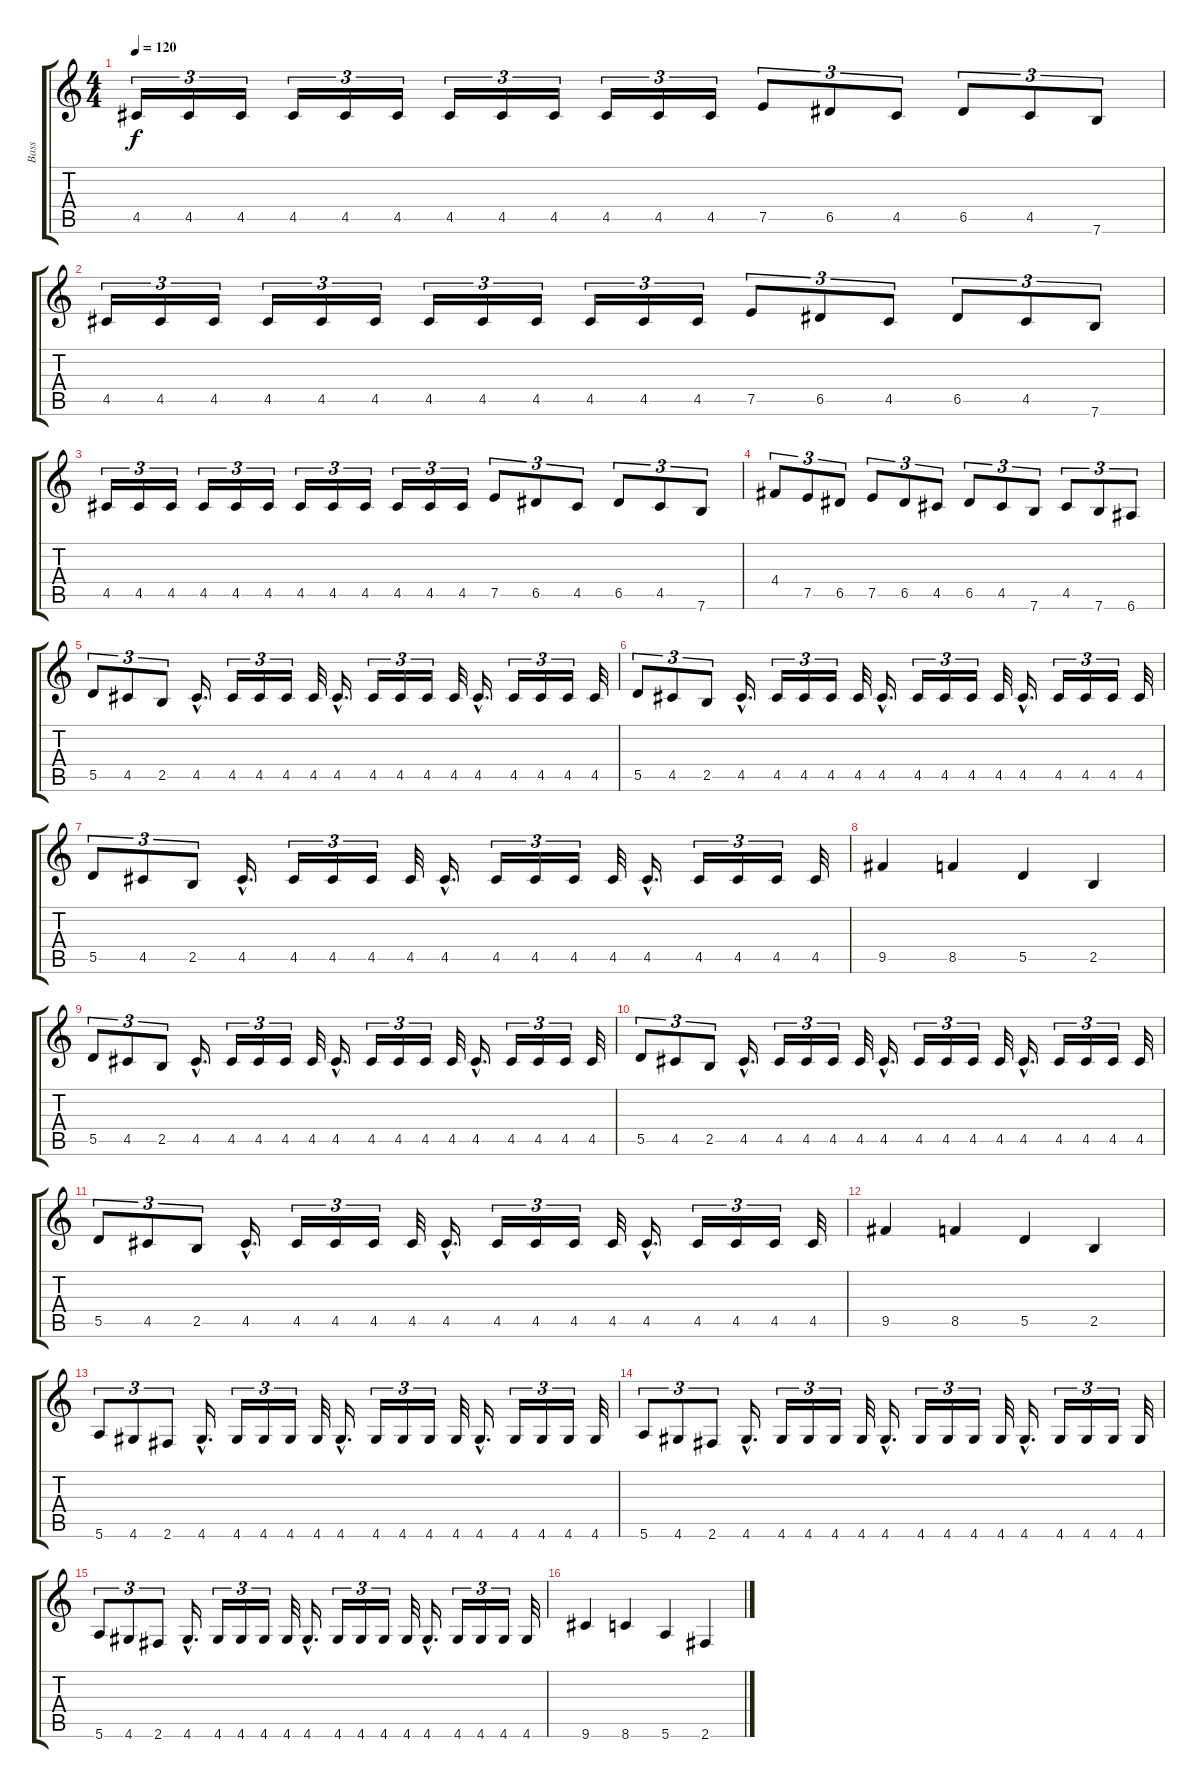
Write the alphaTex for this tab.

\track ("Bass" "Bass") {instrument electricbassfinger}
\staff {score tabs}
\tuning (E4 B3 G3 D3 A2 E2) {hide}
\ts (4 4)
\tempo 120
\clef g2
\ks c
4.5.16{tu (3 2) dy f} 4.5.16{tu (3 2)} 4.5.16{tu (3 2)} 4.5.16{tu (3 2)} 4.5.16{tu (3 2)} 4.5.16{tu (3 2)} 4.5.16{tu (3 2)} 4.5.16{tu (3 2)} 4.5.16{tu (3 2)} 4.5.16{tu (3 2)} 4.5.16{tu (3 2)} 4.5.16{tu (3 2)} 7.5.8{tu (3 2)} 6.5.8{tu (3 2)} 4.5.8{tu (3 2)} 6.5.8{tu (3 2)} 4.5.8{tu (3 2)} 7.6.8{tu (3 2)} |
4.5.16{tu (3 2)} 4.5.16{tu (3 2)} 4.5.16{tu (3 2)} 4.5.16{tu (3 2)} 4.5.16{tu (3 2)} 4.5.16{tu (3 2)} 4.5.16{tu (3 2)} 4.5.16{tu (3 2)} 4.5.16{tu (3 2)} 4.5.16{tu (3 2)} 4.5.16{tu (3 2)} 4.5.16{tu (3 2)} 7.5.8{tu (3 2)} 6.5.8{tu (3 2)} 4.5.8{tu (3 2)} 6.5.8{tu (3 2)} 4.5.8{tu (3 2)} 7.6.8{tu (3 2)} |
4.5.16{tu (3 2)} 4.5.16{tu (3 2)} 4.5.16{tu (3 2)} 4.5.16{tu (3 2)} 4.5.16{tu (3 2)} 4.5.16{tu (3 2)} 4.5.16{tu (3 2)} 4.5.16{tu (3 2)} 4.5.16{tu (3 2)} 4.5.16{tu (3 2)} 4.5.16{tu (3 2)} 4.5.16{tu (3 2)} 7.5.8{tu (3 2)} 6.5.8{tu (3 2)} 4.5.8{tu (3 2)} 6.5.8{tu (3 2)} 4.5.8{tu (3 2)} 7.6.8{tu (3 2)} |
4.4.8{tu (3 2)} 7.5.8{tu (3 2)} 6.5.8{tu (3 2)} 7.5.8{tu (3 2)} 6.5.8{tu (3 2)} 4.5.8{tu (3 2)} 6.5.8{tu (3 2)} 4.5.8{tu (3 2)} 7.6.8{tu (3 2)} 4.5.8{tu (3 2)} 7.6.8{tu (3 2)} 6.6.8{tu (3 2)} |
5.5.8{tu (3 2)} 4.5.8{tu (3 2)} 2.5.8{tu (3 2)} 4.5{hac}.16{d} 4.5.16{tu (3 2)} 4.5.16{tu (3 2)} 4.5.16{tu (3 2)} 4.5.32 4.5{hac}.16{d} 4.5.16{tu (3 2)} 4.5.16{tu (3 2)} 4.5.16{tu (3 2)} 4.5.32 4.5{hac}.16{d} 4.5.16{tu (3 2)} 4.5.16{tu (3 2)} 4.5.16{tu (3 2)} 4.5.32 |
5.5.8{tu (3 2)} 4.5.8{tu (3 2)} 2.5.8{tu (3 2)} 4.5{hac}.16{d} 4.5.16{tu (3 2)} 4.5.16{tu (3 2)} 4.5.16{tu (3 2)} 4.5.32 4.5{hac}.16{d} 4.5.16{tu (3 2)} 4.5.16{tu (3 2)} 4.5.16{tu (3 2)} 4.5.32 4.5{hac}.16{d} 4.5.16{tu (3 2)} 4.5.16{tu (3 2)} 4.5.16{tu (3 2)} 4.5.32 |
5.5.8{tu (3 2)} 4.5.8{tu (3 2)} 2.5.8{tu (3 2)} 4.5{hac}.16{d} 4.5.16{tu (3 2)} 4.5.16{tu (3 2)} 4.5.16{tu (3 2)} 4.5.32 4.5{hac}.16{d} 4.5.16{tu (3 2)} 4.5.16{tu (3 2)} 4.5.16{tu (3 2)} 4.5.32 4.5{hac}.16{d} 4.5.16{tu (3 2)} 4.5.16{tu (3 2)} 4.5.16{tu (3 2)} 4.5.32 |
9.5.4 8.5.4 5.5.4 2.5.4 |
5.5.8{tu (3 2)} 4.5.8{tu (3 2)} 2.5.8{tu (3 2)} 4.5{hac}.16{d} 4.5.16{tu (3 2)} 4.5.16{tu (3 2)} 4.5.16{tu (3 2)} 4.5.32 4.5{hac}.16{d} 4.5.16{tu (3 2)} 4.5.16{tu (3 2)} 4.5.16{tu (3 2)} 4.5.32 4.5{hac}.16{d} 4.5.16{tu (3 2)} 4.5.16{tu (3 2)} 4.5.16{tu (3 2)} 4.5.32 |
5.5.8{tu (3 2)} 4.5.8{tu (3 2)} 2.5.8{tu (3 2)} 4.5{hac}.16{d} 4.5.16{tu (3 2)} 4.5.16{tu (3 2)} 4.5.16{tu (3 2)} 4.5.32 4.5{hac}.16{d} 4.5.16{tu (3 2)} 4.5.16{tu (3 2)} 4.5.16{tu (3 2)} 4.5.32 4.5{hac}.16{d} 4.5.16{tu (3 2)} 4.5.16{tu (3 2)} 4.5.16{tu (3 2)} 4.5.32 |
5.5.8{tu (3 2)} 4.5.8{tu (3 2)} 2.5.8{tu (3 2)} 4.5{hac}.16{d} 4.5.16{tu (3 2)} 4.5.16{tu (3 2)} 4.5.16{tu (3 2)} 4.5.32 4.5{hac}.16{d} 4.5.16{tu (3 2)} 4.5.16{tu (3 2)} 4.5.16{tu (3 2)} 4.5.32 4.5{hac}.16{d} 4.5.16{tu (3 2)} 4.5.16{tu (3 2)} 4.5.16{tu (3 2)} 4.5.32 |
9.5.4 8.5.4 5.5.4 2.5.4 |
5.6.8{tu (3 2)} 4.6.8{tu (3 2)} 2.6.8{tu (3 2)} 4.6{hac}.16{d} 4.6.16{tu (3 2)} 4.6.16{tu (3 2)} 4.6.16{tu (3 2)} 4.6.32 4.6{hac}.16{d} 4.6.16{tu (3 2)} 4.6.16{tu (3 2)} 4.6.16{tu (3 2)} 4.6.32 4.6{hac}.16{d} 4.6.16{tu (3 2)} 4.6.16{tu (3 2)} 4.6.16{tu (3 2)} 4.6.32 |
5.6.8{tu (3 2)} 4.6.8{tu (3 2)} 2.6.8{tu (3 2)} 4.6{hac}.16{d} 4.6.16{tu (3 2)} 4.6.16{tu (3 2)} 4.6.16{tu (3 2)} 4.6.32 4.6{hac}.16{d} 4.6.16{tu (3 2)} 4.6.16{tu (3 2)} 4.6.16{tu (3 2)} 4.6.32 4.6{hac}.16{d} 4.6.16{tu (3 2)} 4.6.16{tu (3 2)} 4.6.16{tu (3 2)} 4.6.32 |
5.6.8{tu (3 2)} 4.6.8{tu (3 2)} 2.6.8{tu (3 2)} 4.6{hac}.16{d} 4.6.16{tu (3 2)} 4.6.16{tu (3 2)} 4.6.16{tu (3 2)} 4.6.32 4.6{hac}.16{d} 4.6.16{tu (3 2)} 4.6.16{tu (3 2)} 4.6.16{tu (3 2)} 4.6.32 4.6{hac}.16{d} 4.6.16{tu (3 2)} 4.6.16{tu (3 2)} 4.6.16{tu (3 2)} 4.6.32 |
9.6.4 8.6.4 5.6.4 2.6.4
